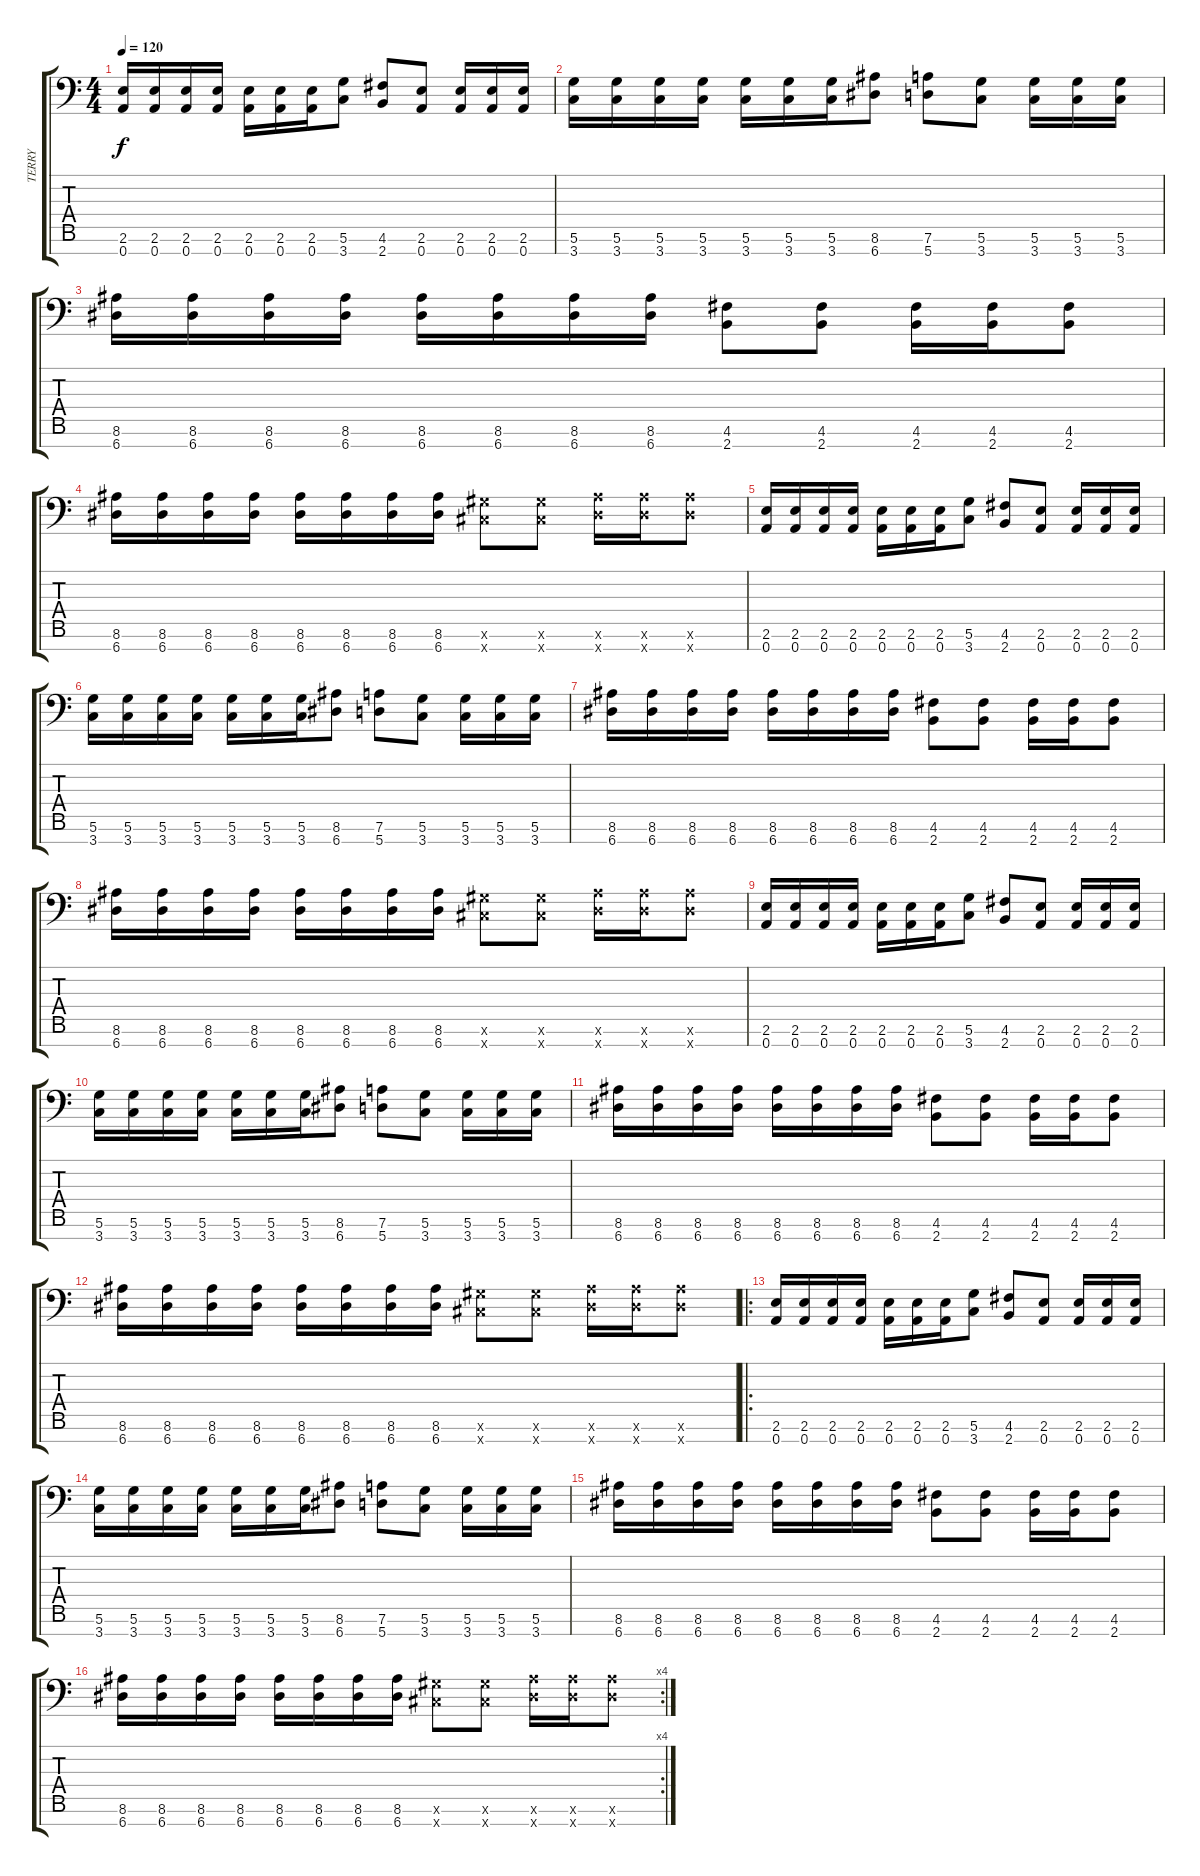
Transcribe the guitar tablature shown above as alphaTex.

\track ("TERRY" "TERRY") {instrument electricbassfinger}
\staff {score tabs}
\tuning (D4 A3 F3 C3 G2 D2 A1) {hide}
\ts (4 4)
\tempo 120
\clef f4
\ks c
(2.6 0.7).16{dy f} (2.6 0.7).16 (2.6 0.7).16 (2.6 0.7).16 (2.6 0.7).16 (2.6 0.7).16 (2.6 0.7).16 (5.6 3.7).8 (4.6 2.7).8 (2.6 0.7).8 (2.6 0.7).16 (2.6 0.7).16 (2.6 0.7).16 |
(5.6 3.7).16 (5.6 3.7).16 (5.6 3.7).16 (5.6 3.7).16 (5.6 3.7).16 (5.6 3.7).16 (5.6 3.7).16 (8.6 6.7).8 (7.6 5.7).8 (5.6 3.7).8 (5.6 3.7).16 (5.6 3.7).16 (5.6 3.7).16 |
(8.6 6.7).16 (8.6 6.7).16 (8.6 6.7).16 (8.6 6.7).16 (8.6 6.7).16 (8.6 6.7).16 (8.6 6.7).16 (8.6 6.7).16 (4.6 2.7).8 (4.6 2.7).8 (4.6 2.7).16 (4.6 2.7).16 (4.6 2.7).8 |
(8.6 6.7).16 (8.6 6.7).16 (8.6 6.7).16 (8.6 6.7).16 (8.6 6.7).16 (8.6 6.7).16 (8.6 6.7).16 (8.6 6.7).16 (6.6{x} 4.7{x}).8 (6.6{x} 4.7{x}).8 (8.6{x} 6.7{x}).16 (8.6{x} 6.7{x}).16 (8.6{x} 6.7{x}).8 |
(2.6 0.7).16 (2.6 0.7).16 (2.6 0.7).16 (2.6 0.7).16 (2.6 0.7).16 (2.6 0.7).16 (2.6 0.7).16 (5.6 3.7).8 (4.6 2.7).8 (2.6 0.7).8 (2.6 0.7).16 (2.6 0.7).16 (2.6 0.7).16 |
(5.6 3.7).16 (5.6 3.7).16 (5.6 3.7).16 (5.6 3.7).16 (5.6 3.7).16 (5.6 3.7).16 (5.6 3.7).16 (8.6 6.7).8 (7.6 5.7).8 (5.6 3.7).8 (5.6 3.7).16 (5.6 3.7).16 (5.6 3.7).16 |
(8.6 6.7).16 (8.6 6.7).16 (8.6 6.7).16 (8.6 6.7).16 (8.6 6.7).16 (8.6 6.7).16 (8.6 6.7).16 (8.6 6.7).16 (4.6 2.7).8 (4.6 2.7).8 (4.6 2.7).16 (4.6 2.7).16 (4.6 2.7).8 |
(8.6 6.7).16 (8.6 6.7).16 (8.6 6.7).16 (8.6 6.7).16 (8.6 6.7).16 (8.6 6.7).16 (8.6 6.7).16 (8.6 6.7).16 (6.6{x} 4.7{x}).8 (6.6{x} 4.7{x}).8 (8.6{x} 6.7{x}).16 (8.6{x} 6.7{x}).16 (8.6{x} 6.7{x}).8 |
(2.6 0.7).16 (2.6 0.7).16 (2.6 0.7).16 (2.6 0.7).16 (2.6 0.7).16 (2.6 0.7).16 (2.6 0.7).16 (5.6 3.7).8 (4.6 2.7).8 (2.6 0.7).8 (2.6 0.7).16 (2.6 0.7).16 (2.6 0.7).16 |
(5.6 3.7).16 (5.6 3.7).16 (5.6 3.7).16 (5.6 3.7).16 (5.6 3.7).16 (5.6 3.7).16 (5.6 3.7).16 (8.6 6.7).8 (7.6 5.7).8 (5.6 3.7).8 (5.6 3.7).16 (5.6 3.7).16 (5.6 3.7).16 |
(8.6 6.7).16 (8.6 6.7).16 (8.6 6.7).16 (8.6 6.7).16 (8.6 6.7).16 (8.6 6.7).16 (8.6 6.7).16 (8.6 6.7).16 (4.6 2.7).8 (4.6 2.7).8 (4.6 2.7).16 (4.6 2.7).16 (4.6 2.7).8 |
(8.6 6.7).16 (8.6 6.7).16 (8.6 6.7).16 (8.6 6.7).16 (8.6 6.7).16 (8.6 6.7).16 (8.6 6.7).16 (8.6 6.7).16 (6.6{x} 4.7{x}).8 (6.6{x} 4.7{x}).8 (8.6{x} 6.7{x}).16 (8.6{x} 6.7{x}).16 (8.6{x} 6.7{x}).8 |
\ro
(2.6 0.7).16 (2.6 0.7).16 (2.6 0.7).16 (2.6 0.7).16 (2.6 0.7).16 (2.6 0.7).16 (2.6 0.7).16 (5.6 3.7).8 (4.6 2.7).8 (2.6 0.7).8 (2.6 0.7).16 (2.6 0.7).16 (2.6 0.7).16 |
(5.6 3.7).16 (5.6 3.7).16 (5.6 3.7).16 (5.6 3.7).16 (5.6 3.7).16 (5.6 3.7).16 (5.6 3.7).16 (8.6 6.7).8 (7.6 5.7).8 (5.6 3.7).8 (5.6 3.7).16 (5.6 3.7).16 (5.6 3.7).16 |
(8.6 6.7).16 (8.6 6.7).16 (8.6 6.7).16 (8.6 6.7).16 (8.6 6.7).16 (8.6 6.7).16 (8.6 6.7).16 (8.6 6.7).16 (4.6 2.7).8 (4.6 2.7).8 (4.6 2.7).16 (4.6 2.7).16 (4.6 2.7).8 |
\rc 4
(8.6 6.7).16 (8.6 6.7).16 (8.6 6.7).16 (8.6 6.7).16 (8.6 6.7).16 (8.6 6.7).16 (8.6 6.7).16 (8.6 6.7).16 (6.6{x} 4.7{x}).8 (6.6{x} 4.7{x}).8 (8.6{x} 6.7{x}).16 (8.6{x} 6.7{x}).16 (8.6{x} 6.7{x}).8
